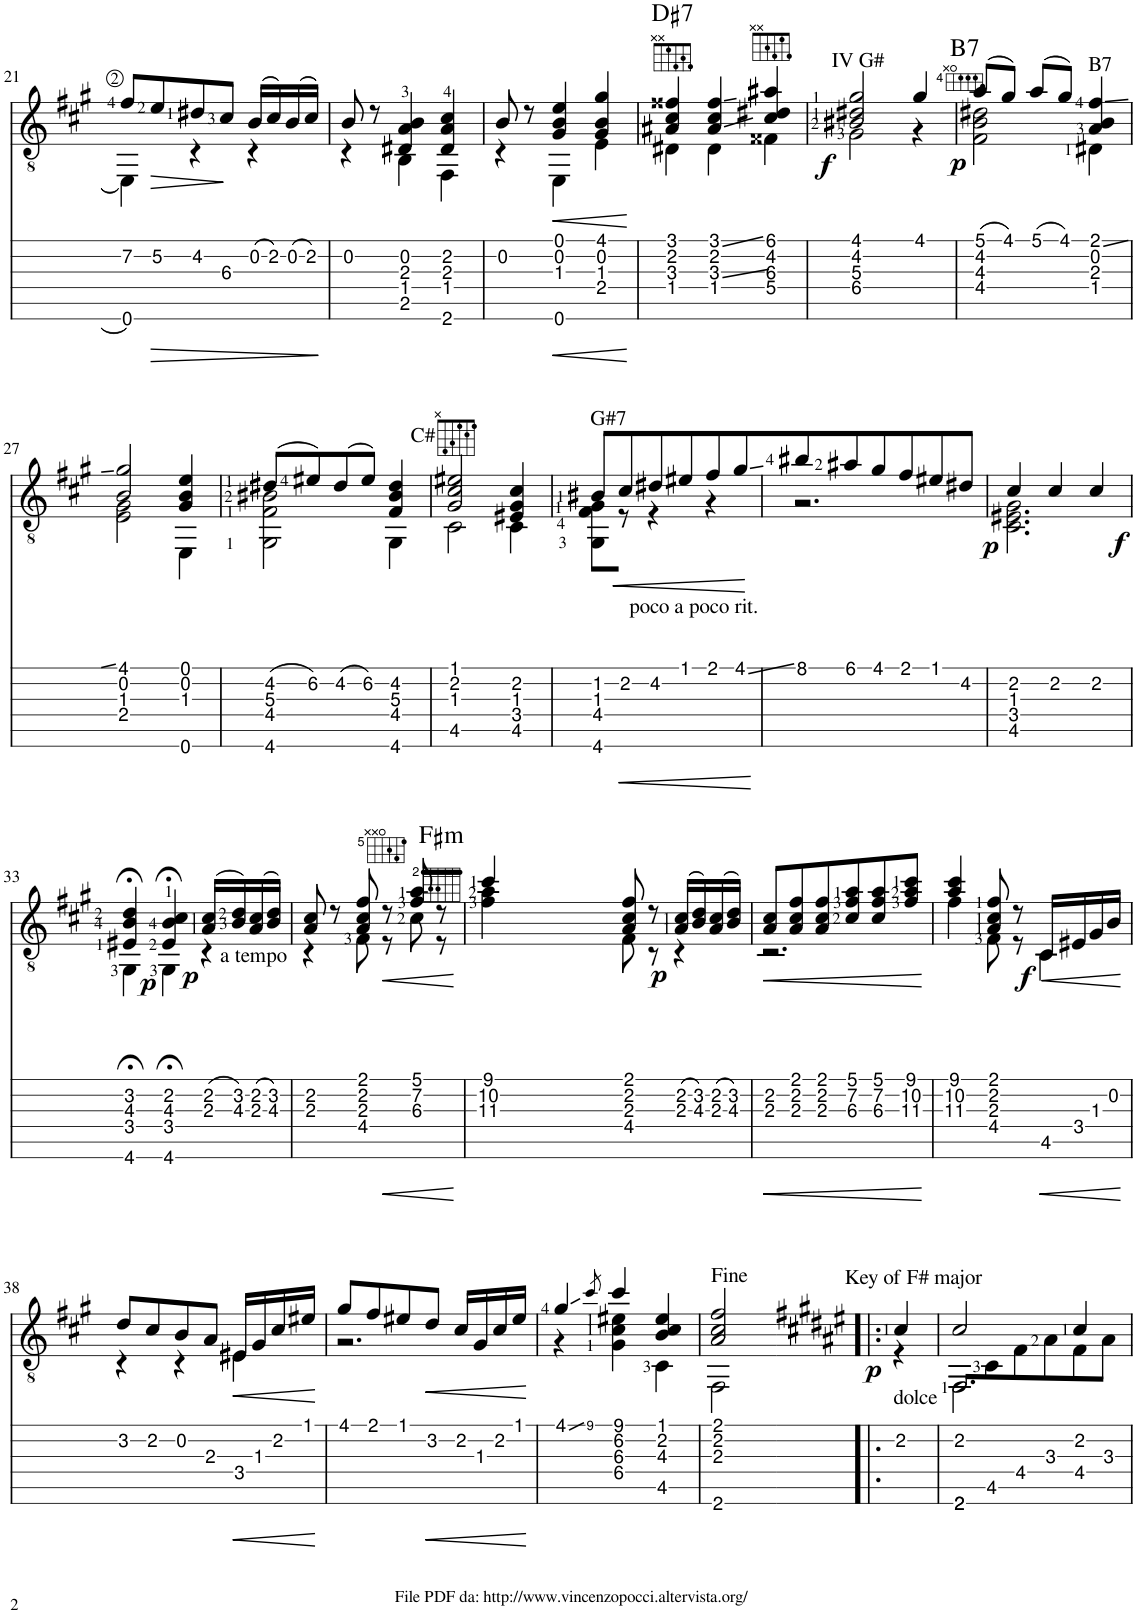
**kern	**kern	**dynam	**harte
*part1	*part1	*part1	*part1
*staff2	*staff1	*staff1/2	*
*I"Guitar	*	*	*
*I'Guit.	*	*	*
!!LO:PB:g=z
*	*clefGv2	*	*
*k[f#c#g#]	*k[f#c#g#]	*	*
*M3/4	*M3/4	*	*
=21	=21	=21	=21
*^	*^	*	*
8f#L	4EE]	8f#/L	4EE\]	.	.
!	!	!	!	!LO:HP:b	!
8eJ	.	8e/	.	>	.
8d#L	4r	8d#X/	4r	.	.
8c#J	.	8c#/J	.	.	.
16BLL	4r	(16B/LL	4r	.	.
16c#J	.	16c#/)	.	.	.
16BL	.	(16B/	.	.	.
16c#JJ	.	16c#/JJ)	.	.	.
*v	*v	*	*	*	*
*	*v	*v	*	*
.	.	]	.
=22	=22	=22	=22
*^	*^	*	*
8B	4r	8B/	4r	.	.
8r	.	8r	.	.	.
4D#X 4A 4B	4BB	4D#X/ 4A/ 4B/	4BB\	.	.
4D# 4A 4c#	4FF#	4D#/ 4A/ 4c#/	4FF#\	.	.
=23	=23	=23	=23	=23	=23
8B	4r	8B/	4r	.	.
8r	.	8r	.	.	.
!	!	!	!	!LO:HP:b	!
4G# 4B 4e	4EE	4G#/ 4B/ 4e/	4EE\	<	.
4G# 4B 4g#	4E	4G#/ 4B/ 4g#/	4E\	.	.
*v	*v	*	*	*	*
*	*v	*v	*	*
.	.	[	.
=24	=24	=24	=24
*^	*^	*	*
!	!	!	!	!	!LO:H:kt=7
4A# 4c# 4f##	4D#	4A#X/ 4c#/ 4f##X/	4D#X\	.	D#:7
4A# 4c# 4f##	4D#	4A#/ 4c#/ 4f##/	4D#\	.	.
4c# 4d# 4a#	4F##	4c#/ 4d#X/ 4a#X/	4F##X\	.	.
=25	=25	=25	=25	=25	=25
!	!	!LO:TX:a:t=IV G#	!	!	!
!	!	!	!	!LO:DY:b	!
2B# 2d# 2g#	2G#	2B#X/ 2d#X/ 2g#/	2G#\	f	.
4g#	4r	4g#/	4r	.	.
=26	=26	=26	=26	=26	=26
!	!	!	!	!LO:DY:b	!LO:H:kt=7
8aL	2F# 2B 2d#	(8a/L	2F#\ 2B\ 2d#X\	p	B:7
8g#J	.	8g#/J)	.	.	.
8aL	.	(8a/L	.	.	.
8g#J	.	8g#/J)	.	.	.
!	!	!LO:TX:a:t=B7	!	!	!
4A 4B 4f#	4D#	4A/ 4B/ 4f#/	4D#X\	.	.
!!LO:LB:g=z	!!
=27	=27	=27	=27	=27	=27
2B 2g#	2E 2G#	2B/ 2g#/	2E\ 2G#\	.	.
4G# 4B 4e	4EE	4G#/ 4B/ 4e/	4EE\	.	.
=28	=28	=28	=28	=28	=28
8d#L	2GG# 2F# 2B#	(8d#X/L	2GG#\ 2F#\ 2B#X\	.	.
8e#J	.	8e#X/)	.	.	.
8d#L	.	(8d#/	.	.	.
8e#J	.	8e#/J)	.	.	.
4F# 4B# 4d#	4GG#	4F#/ 4B#/ 4d#/	4GG#\	.	.
=29	=29	=29	=29	=29	=29
!	!	!LO:TX:a:t=C#	!	!	!
2G# 2c# 2e#	2C#	2G#/ 2c#/ 2e#X/	2C#\	.	.
4E# 4G# 4c#	4C#	4E#X/ 4G#/ 4c#/	4C#\	.	.
=30	=30	=30	=30	=30	=30
!	!	!LO:TX:a:t=G#7	!	!	!
!LO:TX:a:t=poco a poco rit.	!	!	!	!	!
8B#L	8GG# 8F# 8G#	8B#X/L	8GG#\ 8F#\ 8G#\L	.	.
!	!	!	!	!LO:HP:b	!
8c#J	8r	8c#/	8r	<	.
8d#L	4r	8d#X/	4r	.	.
8e#J	.	8e#X/	.	.	.
8f#L	4r	8f#/	4r	.	.
8g#J	.	8g#/	.	.	.
*v	*v	*	*	*	*
*	*v	*v	*	*
.	.	[	.
=31	=31	=31	=31
*^	*^	*	*
8b#L	2.r	8b#X/	2.r	.	.
8a#J	.	8a#X/	.	.	.
8g#L	.	8g#/	.	.	.
8f#J	.	8f#/	.	.	.
8e#L	.	8e#X/	.	.	.
8d#J	.	8d#X/J	.	.	.
=32	=32	=32	=32	=32	=32
!	!	!	!	!LO:DY:b	!
4c#	2.C# 2.E# 2.G#	4c#/	2.C#\ 2.E#X\ 2.G#\	p	.
4c#	.	4c#/	.	.	.
!	!	!	!	!LO:DY:a=2	!
4c#	.	4c#/	.	f	.
!!LO:LB:g=z	!!
=33	=33	=33	=33	=33	=33
4E#;< 4B;< 4d;<	4GG#	4E#X/;< 4B/;< 4d/;<	4GG#\	.	.
!	!	!	!	!LO:DY:b	!
4E#;< 4B;< 4c#;<	4GG#	4E#/;< 4B/;< 4c#/;<	4GG#\	p	.
!LO:TX:a:t=a tempo	!	!	!	!	!
!	!	!	!	!LO:DY:b	!
16A\ 16c#\LL	4r	(16A/ 16c#/LL	4r	p	.
16B\ 16d\J	.	16B/ 16d/)	.	.	.
16A\ 16c#\L	.	(16A/ 16c#/	.	.	.
16B\ 16d\JJ	.	16B/ 16d/JJ)	.	.	.
=34	=34	=34	=34	=34	=34
8A 8c#	4r	8A/ 8c#/	4r	.	.
8r	.	8r	.	.	.
8A 8c# 8f#	8F#	8A/ 8c#/ 8f#/	8F#\	.	.
!	!	!	!	!LO:HP:b	!
8r	8r	8r	8r	<	.
8f# 8a	8c#	8f#/ 8a/	8c#\	.	.
8r	8r	8r	8r	.	.
*v	*v	*	*	*	*
*	*v	*v	*	*
.	.	[	.
=35	=35	=35	=35
*^	*^	*	*
4cc#	4f# 4a	4cc#/	4f#\ 4a\	.	.
!	!	!	!	!	!LO:H:kt=m
8A 8c# 8f#	8F#	8A/ 8c#/ 8f#/	8F#\	.	F#:min
8r	8r	8r	8r	.	.
!	!	!	!	!LO:DY:b	!
16A\ 16c#\LL	4r	(16A/ 16c#/LL	4r	p	.
16B\ 16d\J	.	16B/ 16d/)	.	.	.
16A\ 16c#\L	.	(16A/ 16c#/	.	.	.
16B\ 16d\JJ	.	16B/ 16d/JJ)	.	.	.
=36	=36	=36	=36	=36	=36
!	!	!	!	!LO:HP:b	!
8A\ 8c#\L	2.r	8A/ 8c#/L	2.r	<	.
8A\ 8c#\ 8f#\J	.	8A/ 8c#/ 8f#/	.	.	.
8A\ 8c#\ 8f#\L	.	8A/ 8c#/ 8f#/	.	.	.
8c#\ 8f#\ 8a\J	.	8c#/ 8f#/ 8a/	.	.	.
8c#\ 8f#\ 8a\L	.	8c#/ 8f#/ 8a/	.	.	.
8f#\ 8a\ 8cc#\J	.	8f#/ 8a/ 8cc#/J	.	.	.
*v	*v	*	*	*	*
*	*v	*v	*	*
.	.	[	.
=37	=37	=37	=37
*^	*^	*	*
4a 4cc#	4f#	4a/ 4cc#/	4f#\	.	.
8A 8c# 8f#	8F#	8A/ 8c#/ 8f#/	8F#\	.	.
8r	8r	8r	8r	.	.
!	!	!	!	!LO:HP:b	!
!	!	!	!	!LO:DY:n=1:b	!
16C#LL	4C#	16C#/LL	4C#\	< f	.
16E#XJ	.	16E#X/	.	.	.
16G#L	.	16G#/	.	.	.
16BJJ	.	16B/JJ	.	.	.
*v	*v	*	*	*	*
*	*v	*v	*	*
.	.	[	.
!!LO:LB:g=z
=38	=38	=38	=38
*^	*^	*	*
8dL	4r	8d/L	4r	.	.
8c#J	.	8c#/	.	.	.
8BL	4r	8B/	4r	.	.
8AJ	.	8A/J	.	.	.
!	!	!	!	!LO:HP:b	!
16E#XLL	4E#	16E#X/LL	4E#\	<	.
16G#J	.	16G#/	.	.	.
16c#L	.	16c#/	.	.	.
16e#XJJ	.	16e#X/JJ	.	.	.
*v	*v	*	*	*	*
*	*v	*v	*	*
.	.	[	.
=39	=39	=39	=39
*^	*^	*	*
8g#L	2.r	8g#/L	2.r	.	.
8f#J	.	8f#/	.	.	.
8e#XL	.	8e#X/	.	.	.
!	!	!	!	!LO:HP:b	!
8dJ	.	8d/J	.	<	.
16c#LL	.	16c#/LL	.	.	.
16G#J	.	16G#/	.	.	.
16c#L	.	16c#/	.	.	.
16e#JJ	.	16e#/JJ	.	.	.
*v	*v	*	*	*	*
*	*v	*v	*	*
.	.	[	.
=40	=40	=40	=40
*^	*^	*	*
4g#	4r	4g#/	4r	.	.
qcc#	.	8qcc#/	.	.	.
4cc#	4G# 4c# 4e#	4cc#/	4G#\ 4c#\ 4e#X\	.	.
4B 4c# 4e#	4C#	4B/ 4c#/ 4e#/	4C#\	.	.
=41	=41	=41	=41	=41	=41
!	!	!LO:TX:a:t=Key of F# major	!	!	!
2A 2c# 2f#	2FF#	2A/ 2c#/ 2f#/	2FF#\	.	.
=42!|:	=42!|:	=42!|:	=42!|:	=42!|:	=42!|:
*k[f#c#g#d#a#e#]	*	*k[f#c#g#d#a#e#]	*	*	*
!LO:TX:a:t=dolce	!	!	!	!	!
!	!	!	!	!LO:DY:b	!
4c#	4r	4c#/	4r	p	.
=43	=43	=43	=43	=43	=43
*	*^	*	*	*	*
!	!	!	!	!LO:N:head=open	!	!
*	*	*	*	*^	*	*
2c#	8FF#L	2.FF#	2c#/	8FF#/L	2.FF#\	.	.
.	8C#J	.	.	8C#\	.	.	.
.	8F#L	.	.	8F#\	.	.	.
.	8A#J	.	.	8A#\	.	.	.
4c#	8F#L	.	4c#/	8F#\	.	.	.
.	8A#J	.	.	8A#\J	.	.	.
*v	*v	*v	*	*	*	*	*
*	*v	*v	*v	*	*
=	=	=	=
*-	*-	*-	*-
